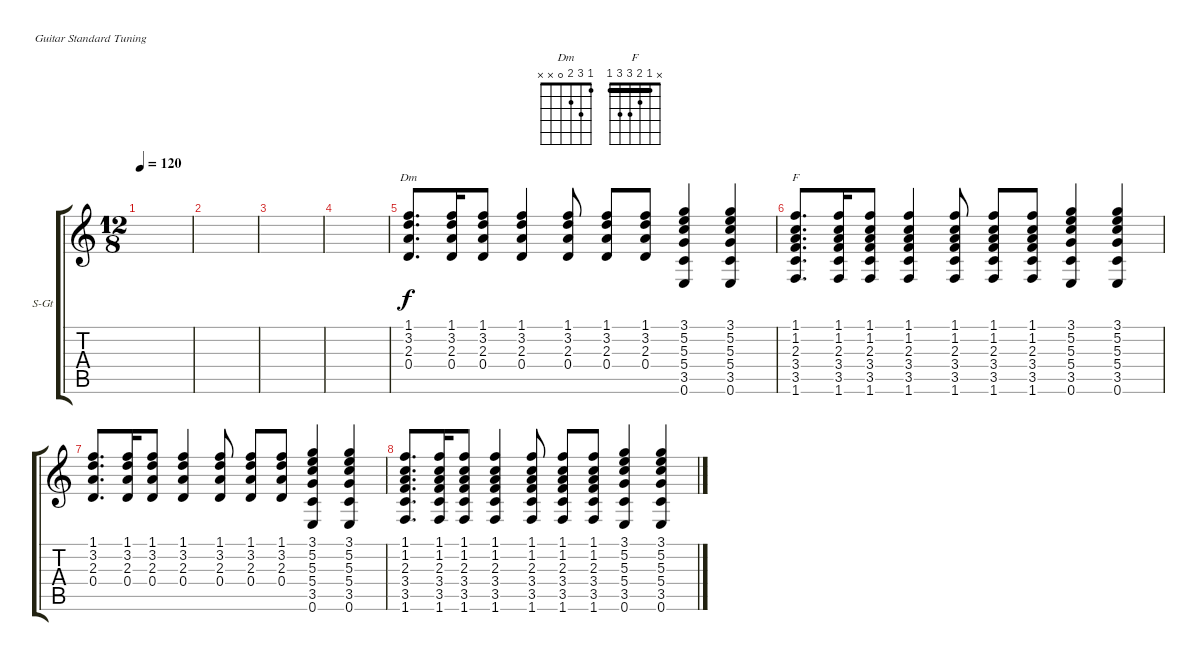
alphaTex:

\defaultSystemsLayout 4
\bracketExtendMode groupsimilarinstruments
\firstSystemTrackNameOrientation horizontal
\otherSystemsTrackNameOrientation horizontal
\track ("Steel Guitar" "S-Gt") {instrument acousticguitarsteel}
\staff {score tabs}
\tuning (E4 B3 G3 D3 A2 E2)
\chord ("Dm" 1 3 2 0 x x)
\chord ("F" x 1 2 3 3 1) {barre 1}
\ts (12 8)
\tempo 120
\clef g2
\scale
0.487395
\ks c
|
\scale
0.256303 |
\scale
0.256303 |
\scale
0.333333 |
\scale
0.333333 (0.4 2.3 3.2 1.1).8{d ch "Dm"} (0.4 2.3 3.2 1.1).16 (0.4 2.3 3.2 1.1).8 (0.4 2.3 3.2 1.1).4 (0.4 2.3 3.2 1.1).8 (0.4 2.3 3.2 1.1).8 (0.4 2.3 3.2 1.1).8 (0.6 3.5 5.4 5.3 5.2 3.1).4 (0.6 3.5 5.4 5.3 5.2 3.1).4 |
\scale
0.333333 (1.6 3.5 3.4 2.3 1.2 1.1).8{d ch "F"} (1.6 3.5 3.4 2.3 1.2 1.1).16 (1.6 3.5 3.4 2.3 1.2 1.1).8 (1.6 3.5 3.4 2.3 1.2 1.1).4 (1.6 3.5 3.4 2.3 1.2 1.1).8 (1.6 3.5 3.4 2.3 1.2 1.1).8 (1.6 3.5 3.4 2.3 1.2 1.1).8 (0.6 3.5 5.4 5.3 5.2 3.1).4 (0.6 3.5 5.4 5.3 5.2 3.1).4 |
\scale
0.333333 (0.4 2.3 3.2 1.1).8{d} (0.4 2.3 3.2 1.1).16 (0.4 2.3 3.2 1.1).8 (0.4 2.3 3.2 1.1).4 (0.4 2.3 3.2 1.1).8 (0.4 2.3 3.2 1.1).8 (0.4 2.3 3.2 1.1).8 (0.6 3.5 5.4 5.3 5.2 3.1).4 (0.6 3.5 5.4 5.3 5.2 3.1).4 |
\scale
0.333333 (1.6 3.5 3.4 2.3 1.2 1.1).8{d} (1.6 3.5 3.4 2.3 1.2 1.1).16 (1.6 3.5 3.4 2.3 1.2 1.1).8 (1.6 3.5 3.4 2.3 1.2 1.1).4 (1.6 3.5 3.4 2.3 1.2 1.1).8 (1.6 3.5 3.4 2.3 1.2 1.1).8 (1.6 3.5 3.4 2.3 1.2 1.1).8 (0.6 3.5 5.4 5.3 5.2 3.1).4 (0.6 3.5 5.4 5.3 5.2 3.1).4 |
\scale
0.333333
